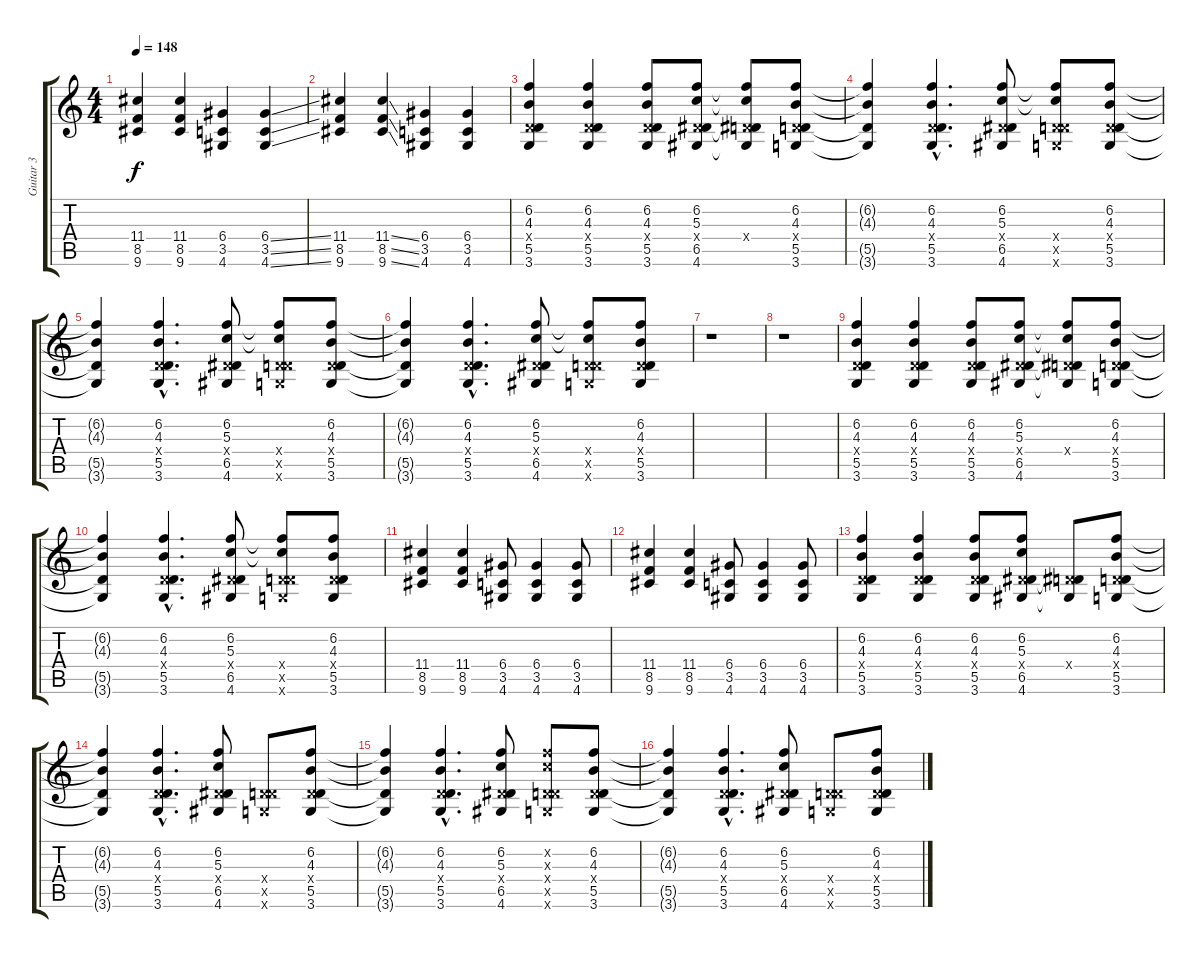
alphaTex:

\track ("Guitar 3" "Guitar 3") {instrument distortionguitar}
\staff {score tabs}
\tuning (E4 B3 G3 D3 A2 E2) {hide}
\ts (4 4)
\tempo 148
\clef g2
\ks c
(11.4 8.5 9.6).4{dy f} (11.4 8.5 9.6).4 (6.4 3.5 4.6).4 (6.4{ss} 3.5{ss} 4.6{ss}).4 |
(11.4 8.5 9.6).4 (11.4{ss} 8.5{ss} 9.6{ss}).4 (6.4 3.5 4.6).4 (6.4 3.5 4.6).4 |
(6.2 4.3 0.4{x} 5.5 3.6).4 (6.2 4.3 0.4{x} 5.5 3.6).4 (6.2 4.3 0.4{x} 5.5 3.6).8 (6.2 5.3 0.4{x} 6.5 4.6).8 (6.2{t} 5.3{t} 0.4{x} 6.5{t} 4.6{t}).8 (6.2 4.3 0.4{x} 5.5 3.6).8 |
(6.2{t} 4.3{t} 5.5{t} 3.6{t}).4 (6.2{hac} 4.3{hac} 0.4{hac x} 5.5{hac} 3.6{hac}).4{d} (6.2 5.3 0.4{x} 6.5 4.6).8 (6.2{t} 5.3{t} 0.4{x} 5.5{x} 3.6{x}).8 (6.2 4.3 0.4{x} 5.5 3.6).8 |
(6.2{t} 4.3{t} 5.5{t} 3.6{t}).4 (6.2{hac} 4.3{hac} 0.4{hac x} 5.5{hac} 3.6{hac}).4{d} (6.2 5.3 0.4{x} 6.5 4.6).8 (6.2{t} 5.3{t} 0.4{x} 5.5{x} 3.6{x}).8 (6.2 4.3 0.4{x} 5.5 3.6).8 |
(6.2{t} 4.3{t} 5.5{t} 3.6{t}).4 (6.2{hac} 4.3{hac} 0.4{hac x} 5.5{hac} 3.6{hac}).4{d} (6.2 5.3 0.4{x} 6.5 4.6).8 (6.2{t} 5.3{t} 0.4{x} 5.5{x} 3.6{x}).8 (6.2 4.3 0.4{x} 5.5 3.6).8 |
r.1 |
r.1 |
(6.2 4.3 0.4{x} 5.5 3.6).4 (6.2 4.3 0.4{x} 5.5 3.6).4 (6.2 4.3 0.4{x} 5.5 3.6).8 (6.2 5.3 0.4{x} 6.5 4.6).8 (6.2{t} 5.3{t} 0.4{x} 6.5{t} 4.6{t}).8 (6.2 4.3 0.4{x} 5.5 3.6).8 |
(6.2{t} 4.3{t} 5.5{t} 3.6{t}).4 (6.2{hac} 4.3{hac} 0.4{hac x} 5.5{hac} 3.6{hac}).4{d} (6.2 5.3 0.4{x} 6.5 4.6).8 (6.2{t} 5.3{t} 0.4{x} 5.5{x} 3.6{x}).8 (6.2 4.3 0.4{x} 5.5 3.6).8 |
(11.4 8.5 9.6).4 (11.4 8.5 9.6).4 (6.4 3.5 4.6).8 (6.4 3.5 4.6).4 (6.4 3.5 4.6).8 |
(11.4 8.5 9.6).4 (11.4 8.5 9.6).4 (6.4 3.5 4.6).8 (6.4 3.5 4.6).4 (6.4 3.5 4.6).8 |
(6.2 4.3 0.4{x} 5.5 3.6).4 (6.2 4.3 0.4{x} 5.5 3.6).4 (6.2 4.3 0.4{x} 5.5 3.6).8 (6.2 5.3 0.4{x} 6.5 4.6).8 (0.4{x} 6.5{t} 4.6{t}).8 (6.2 4.3 0.4{x} 5.5 3.6).8 |
(6.2{t} 4.3{t} 5.5{t} 3.6{t}).4 (6.2{hac} 4.3{hac} 0.4{hac x} 5.5{hac} 3.6{hac}).4{d} (6.2 5.3 0.4{x} 6.5 4.6).8 (0.4{x} 5.5{x} 3.6{x}).8 (6.2 4.3 0.4{x} 5.5 3.6).8 |
(6.2{t} 4.3{t} 5.5{t} 3.6{t}).4 (6.2{hac} 4.3{hac} 0.4{hac x} 5.5{hac} 3.6{hac}).4{d} (6.2 5.3 0.4{x} 6.5 4.6).8 (6.2{x} 5.3{x} 0.4{x} 5.5{x} 3.6{x}).8 (6.2 4.3 0.4{x} 5.5 3.6).8 |
(6.2{t} 4.3{t} 5.5{t} 3.6{t}).4 (6.2{hac} 4.3{hac} 0.4{hac x} 5.5{hac} 3.6{hac}).4{d} (6.2 5.3 0.4{x} 6.5 4.6).8 (0.4{x} 5.5{x} 3.6{x}).8 (6.2 4.3 0.4{x} 5.5 3.6).8
